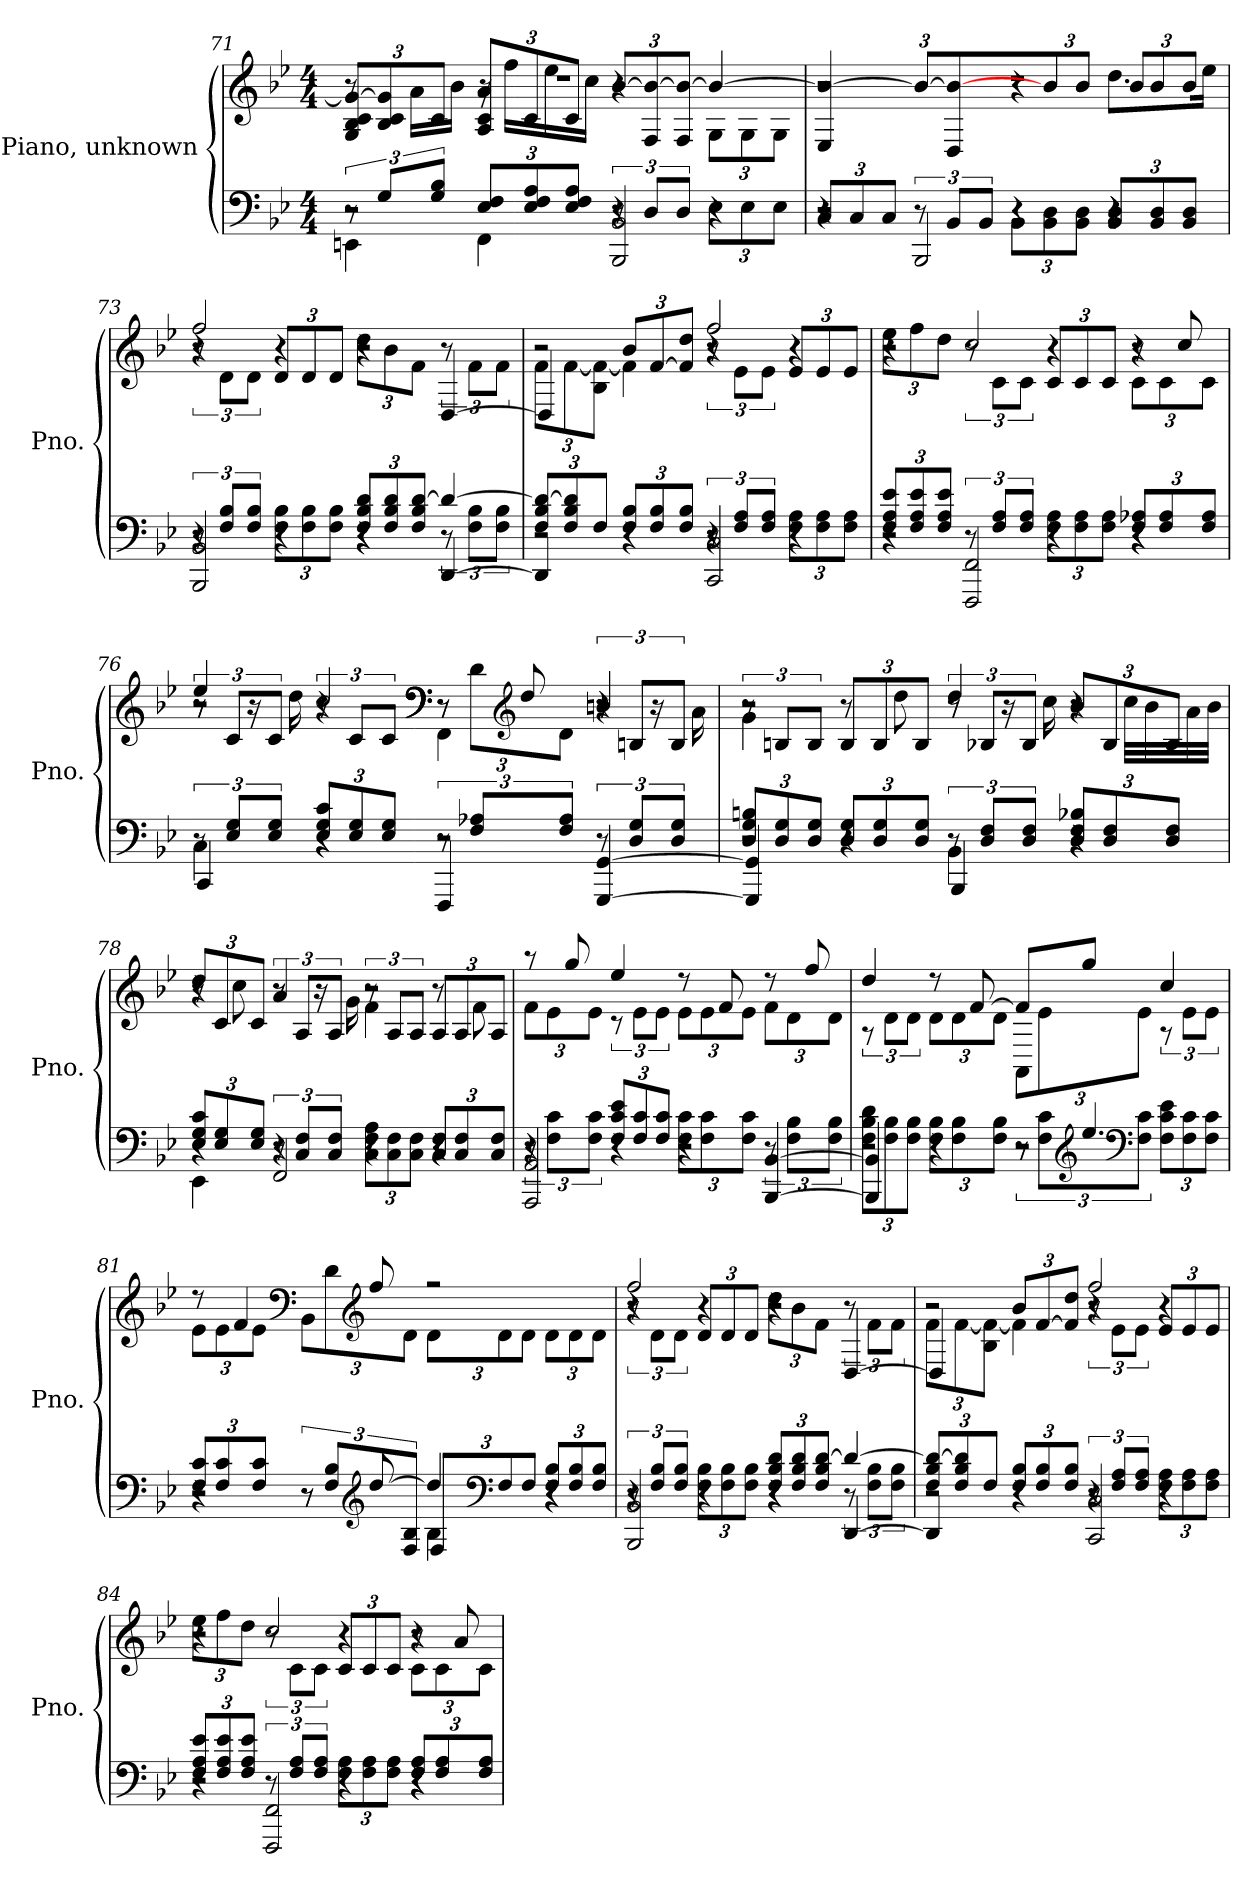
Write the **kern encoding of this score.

**kern	**kern
*part1	*part1
*staff2	*staff1
*I"Piano, unknown	*
*I'Pno.	*
!!LO:LB:g=z
*clefF4	*clefG2
*k[b-e-]	*k[b-e-]
*M4/4	*M4/4
=71	=71
*^	*^
*	*^	*	*^
*	*	*	*	*	*Xbrackettup
12r	4EEn\	2r	1r	8r	12G/ 12B-/ 12c/ 12g/_L
12G/L	.	.	.	.	12B-/ 12c/ 12g/]
.	.	.	.	16a\LL	.
12G/ 12B-/J	.	.	.	.	12c/J
.	.	.	.	16b-\JJ	.
*Xbrackettup	*	*	*	*	*
12E-/ 12F/L	4FF\	.	.	16r	12A/ 12c/ 12a/L
.	.	.	.	16ff\LL	.
12E-/ 12F/ 12A/	.	.	.	.	12c/
.	.	.	.	16ee-\	.
12E-/ 12F/ 12A/J	.	.	.	.	12c/J
.	.	.	.	16cc\JJ	.
*brackettup	*	*	*	*	*
12r	4r	2BBB-/ 2BB-/	.	4r	[12b-/L
12D/L	.	.	.	.	12F/ 12b-/_
12D/J	.	.	.	.	12F/ 12b-/_J
*	*Xbrackettup	*	*	*	*
4r	12E-\L	.	.	12G\L	4b-/_
.	12E-\	.	.	12G\	.
.	12E-\J	.	.	12G\J	.
=72	=72	=72	=72	=72	=72
12C/L	2r	4r	1r	2r	4E-/ 4b-/_
12C/	.	.	.	.	.
12C/J	.	.	.	.	.
*brackettup	*	*	*	*	*
12r	.	2BBB-/	.	.	12b-/L_
12BB-/L	.	.	.	.	4D/ 4b-/_
12BB-/J	.	.	.	.	.
*	*Xbrackettup	*	*	*	*
4r	12BB-\L	.	.	4r	.
.	12BB-\ 12D\	.	.	.	12b-/
.	12BB-\ 12D\J	.	.	.	12b-/J
12BB-/ 12D/L	4r	4r	.	8.dd\L	12b-/L
12BB-/ 12D/	.	.	.	.	12b-/
12BB-/ 12D/J	.	.	.	.	12b-/J
.	.	.	.	16ee-\Jk	.
!!LO:PB:g=z	!!	!!
=73	=73	=73	=73	=73	=73
*brackettup	*	*	*	*brackettup	*
12r	4r	2BBB-/ 2BB-/	2ff/	12r	4r
12F/ 12B-/L	.	.	.	12d\L	.
12F/ 12B-/J	.	.	.	12d\J	.
*	*Xbrackettup	*	*	*	*Xbrackettup
4r	12F\ 12B-\L	.	.	4r	12d/L
.	12F\ 12B-\	.	.	.	12d/
.	12F\ 12B-\J	.	.	.	12d/J
12F/ 12B-/ 12d/L	4r	4r	2r	12dd\L	4r
12F/ 12B-/ 12d/	.	.	.	12b-\	.
12F/ 12B-/ [12d/J	.	.	.	12f\J	.
*	*brackettup	*	*	*brackettup	*
4d/_	12r	[4DD/	.	12r	[4D/
.	12F\ 12B-\L	.	.	12f\L	.
.	12F\ 12B-\J	.	.	12f\J	.
=74	=74	=74	=74	=74	=74
*Xbrackettup	*	*	*	*Xbrackettup	*
12F/ 12B-/ 12d/_L	2r	4DD/]	2r	12f\L	4D/]
12F/ 12B-/ 12d/]	.	.	.	[12f\	.
12F/J	.	.	.	12B-\ 12f\_J	.
12F/ 12B-/L	.	4r	.	4f\]	12b-/L
12F/ 12B-/	.	.	.	.	[12f/
12F/ 12B-/J	.	.	.	.	12f/] 12dd/J
*brackettup	*	*	*	*brackettup	*
12r	4r	2CC/ 2C/	2ff/	12r	4r
12F/ 12A/L	.	.	.	12e-\L	.
12F/ 12A/J	.	.	.	12e-\J	.
*	*Xbrackettup	*	*	*	*Xbrackettup
4r	12F\ 12A\L	.	.	4r	12e-/L
.	12F\ 12A\	.	.	.	12e-/
.	12F\ 12A\J	.	.	.	12e-/J
!!LO:LB:g=z	!!	!!
=75	=75	=75	=75	=75	=75
12F/ 12A/ 12e-/L	2r	4r	4r	12ee-\L	2r
12F/ 12A/ 12e-/	.	.	.	12ff\	.
12F/ 12A/ 12e-/J	.	.	.	12dd\J	.
*brackettup	*	*	*	*brackettup	*
12r	.	2FFF/ 2FF/	2cc/	12r	.
12F/ 12A/L	.	.	.	12c\L	.
12F/ 12A/J	.	.	.	12c\J	.
*	*Xbrackettup	*	*	*	*Xbrackettup
4r	12F\ 12A\L	.	.	4r	12c/L
.	12F\ 12A\	.	.	.	12c/
.	12F\ 12A\J	.	.	.	12c/J
12F/ 12A-X/L	4r	4r	4r	12c\L	8r
12F/ 12A-/	.	.	.	12c\	.
.	.	.	.	.	8cc/
12F/ 12A-/J	.	.	.	12c\J	.
=76	=76	=76	=76	=76	=76
*brackettup	*	*	*	*	*brackettup
*	*	*	*	*	*^
12r	4C\	4CC/	4ee-/	8r	12r	2r
12E-/ 12G/L	.	.	.	.	12c/L	.
.	.	.	.	16r	.	.
12E-/ 12G/J	.	.	.	.	12c/J	.
.	.	.	.	16dd\	.	.
*Xbrackettup	*	*	*	*	*	*
12E-/ 12G/ 12c/L	4r	4r	2cc/	4r	12r	.
12E-/ 12G/	.	.	.	.	12c/L	.
12E-/ 12G/J	.	.	.	.	12c/J	.
*	*	*	*clefF4	*	*	*
*brackettup	*	*	*	*	*	*
12r	2r	4FFF/	.	12r	8r	4FF\
12F/ 12A-X/L	.	.	.	12d\L	.	.
*	*	*	*clefG2	*	*	*
.	.	.	.	.	8dd/	.
12F/ 12A-/J	.	.	.	12d\J	.	.
12r	.	[4GGG/ [4GG/	4bn/	8r	12r	4r
12D/ 12G/L	.	.	.	.	12Bn/L	.
.	.	.	.	16r	.	.
12D/ 12G/J	.	.	.	.	12B/J	.
.	.	.	.	16a\	.	.
*	*	*	*v	*v	*v	*v
!!LO:LB:g=z
=77	=77	=77	=77
*Xbrackettup	*	*	*
*	*	*	*^
*	*	*	*	*^
12D/ 12G/ 12Bn/L	2r	4GGG/] 4GG/]	2r	4g\	12r
12D/ 12G/	.	.	.	.	12Bn/L
12D/ 12G/J	.	.	.	.	12B/J
*	*	*	*	*	*Xbrackettup
12D/ 12G/L	.	4r	.	8r	12B/L
12D/ 12G/	.	.	.	.	12B/
.	.	.	.	8dd\	.
12D/ 12G/J	.	.	.	.	12B/J
*brackettup	*	*	*	*	*brackettup
12r	4BB-\	4BBB-/	4dd/	8r	12r
12D/ 12F/L	.	.	.	.	12B-X/L
.	.	.	.	16r	.
12D/ 12F/J	.	.	.	.	12B-/J
.	.	.	.	16cc\	.
*Xbrackettup	*	*	*	*	*Xbrackettup
12D/ 12F/ 12B-X/L	4r	4r	4r	8r	12b-/L
12D/ 12F/	.	.	.	.	12B-/
.	.	.	.	32cc\LLL	.
.	.	.	.	32b-\	.
12D/ 12F/J	.	.	.	.	12B-/J
.	.	.	.	32a\	.
.	.	.	.	32b-\JJJ	.
=78	=78	=78	=78	=78	=78
12E-/ 12G/ 12c/L	4EE-\	4r	4r	8r	12dd/L
12E-/ 12G/	.	.	.	.	12c/
.	.	.	.	8cc\	.
12E-/ 12G/J	.	.	.	.	12c/J
*brackettup	*	*	*	*	*brackettup
12r	4r	2FF/	4a/	8r	12r
12C/ 12F/L	.	.	.	.	12A/L
.	.	.	.	16r	.
12C/ 12F/J	.	.	.	.	12A/J
.	.	.	.	16g\	.
*	*Xbrackettup	*	*	*	*
4r	12C\ 12F\ 12A\L	.	2r	4f\	12r
.	12C\ 12F\	.	.	.	12A/L
.	12C\ 12F\J	.	.	.	12A/J
*	*	*	*	*	*Xbrackettup
12C/ 12F/L	4r	4r	.	8r	12A/L
12C/ 12F/	.	.	.	.	12A/
.	.	.	.	8f\	.
12C/ 12F/J	.	.	.	.	12A/J
*	*	*	*v	*v	*v
!!LO:LB:g=z
=79	=79	=79	=79
*	*brackettup	*	*
*	*	*	*^
4r	12r	2AAA/ 2AA/	8r	12f\L
.	12F\ 12c\L	.	.	12e-\
.	.	.	8gg/	.
.	12F\ 12c\J	.	.	12e-\J
*Xbrackettup	*	*	*	*brackettup
12F/ 12c/ 12e-/L	4r	.	4ee-/	12r
12F/ 12c/	.	.	.	12e-\L
12F/ 12c/J	.	.	.	12e-\J
*	*	*	*	*Xbrackettup
2r	12F\ 12c\L	4r	8r	12e-\L
.	12F\ 12c\	.	.	12e-\
.	.	.	8f/	.
.	12F\ 12c\J	.	.	12e-\J
*	*brackettup	*	*	*
.	12r	[4BBB-/ [4BB-/	8r	12f\L
.	12F\ 12B-\L	.	.	12d\
.	.	.	8ff/	.
.	12F\ 12B-\J	.	.	12d\J
=80	=80	=80	=80	=80
*	*Xbrackettup	*	*	*brackettup
2r	12F\ 12B-\ 12d\L	4BBB-/] 4BB-/]	4dd/	12r
.	12F\ 12B-\	.	.	12d\L
.	12F\ 12B-\J	.	.	12d\J
*	*	*	*	*Xbrackettup
.	12F\ 12B-\L	4r	8r	12d\L
.	12F\ 12B-\	.	.	12d\
.	.	.	[8f/	.
.	12F\ 12B-\J	.	.	12d\J
*	*brackettup	*	*	*
8r	12r	2r	8f/L]	12AA\L
.	12F\ 12c\L	.	.	12e-\
*clefG2	*	*	*	*
4.ee-/	.	.	8gg/J	.
*clefF4	*	*	*	*
.	12F\ 12c\J	.	.	12e-\J
*	*Xbrackettup	*	*	*brackettup
.	12F\ 12c\ 12e-\L	.	4cc/	12r
.	12F\ 12c\	.	.	12e-\L
.	12F\ 12c\J	.	.	12e-\J
!!LO:LB:g=z	!!
=81	=81	=81	=81	=81
*	*	*	*	*Xbrackettup
4r	2r	12F/ 12c/L	8r	12e-\L
.	.	12F/ 12c/	.	12e-\
.	.	.	4f/	.
.	.	12F/ 12c/J	.	12e-\J
*	*	*	*clefF4	*
*	*	*brackettup	*	*
8r	.	12r	.	12BB-\L
.	.	12F/ 12B-/L	.	12d\
*clefG2	*	*	*clefG2	*
[8dd/	.	.	8ff/	.
.	.	12F/ 12B-/J	.	12d\J
*	*	*Xbrackettup	*	*
4dd/]	4B-\	12F/L	2r	12d\L
*clefF4	*	*	*	*
.	.	12F/	.	12d\
.	.	12F/J	.	12d\J
4r	4r	12F/ 12B-/L	.	12d\L
.	.	12F/ 12B-/	.	12d\
.	.	12F/ 12B-/J	.	12d\J
=82	=82	=82	=82	=82
*brackettup	*	*	*	*brackettup
*	*	*	*	*^
12r	4r	2BBB-/ 2BB-/	2ff/	12r	4r
12F/ 12B-/L	.	.	.	12d\L	.
12F/ 12B-/J	.	.	.	12d\J	.
*	*Xbrackettup	*	*	*	*Xbrackettup
4r	12F\ 12B-\L	.	.	4r	12d/L
.	12F\ 12B-\	.	.	.	12d/
.	12F\ 12B-\J	.	.	.	12d/J
12F/ 12B-/ 12d/L	4r	4r	2r	12dd\L	4r
12F/ 12B-/ 12d/	.	.	.	12b-\	.
12F/ 12B-/ [12d/J	.	.	.	12f\J	.
*	*brackettup	*	*	*brackettup	*
4d/_	12r	[4DD/	.	12r	[4D/
.	12F\ 12B-\L	.	.	12f\L	.
.	12F\ 12B-\J	.	.	12f\J	.
!!LO:LB:g=z	!!	!!
=83	=83	=83	=83	=83	=83
*Xbrackettup	*	*	*	*Xbrackettup	*
12F/ 12B-/ 12d/_L	2r	4DD/]	2r	12f\L	4D/]
12F/ 12B-/ 12d/]	.	.	.	[12f\	.
12F/J	.	.	.	12B-\ 12f\_J	.
12F/ 12B-/L	.	4r	.	4f\]	12b-/L
12F/ 12B-/	.	.	.	.	[12f/
12F/ 12B-/J	.	.	.	.	12f/] 12dd/J
*brackettup	*	*	*	*brackettup	*
12r	4r	2CC/ 2C/	2ff/	12r	4r
12F/ 12A/L	.	.	.	12e-\L	.
12F/ 12A/J	.	.	.	12e-\J	.
*	*Xbrackettup	*	*	*	*Xbrackettup
4r	12F\ 12A\L	.	.	4r	12e-/L
.	12F\ 12A\	.	.	.	12e-/
.	12F\ 12A\J	.	.	.	12e-/J
=84	=84	=84	=84	=84	=84
12F/ 12A/ 12e-/L	2r	4r	4r	12ee-\L	2r
12F/ 12A/ 12e-/	.	.	.	12ff\	.
12F/ 12A/ 12e-/J	.	.	.	12dd\J	.
*brackettup	*	*	*	*brackettup	*
12r	.	2FFF/ 2FF/	2cc/	12r	.
12F/ 12A/L	.	.	.	12c\L	.
12F/ 12A/J	.	.	.	12c\J	.
*	*Xbrackettup	*	*	*	*Xbrackettup
4r	12F\ 12A\L	.	.	4r	12c/L
.	12F\ 12A\	.	.	.	12c/
.	12F\ 12A\J	.	.	.	12c/J
12F/ 12A/L	4r	4r	4r	12c\L	8r
12F/ 12A/	.	.	.	12c\	.
.	.	.	.	.	8a/
12F/ 12A/J	.	.	.	12c\J	.
*v	*v	*v	*	*	*
*	*v	*v	*v
=	=
*-	*-
